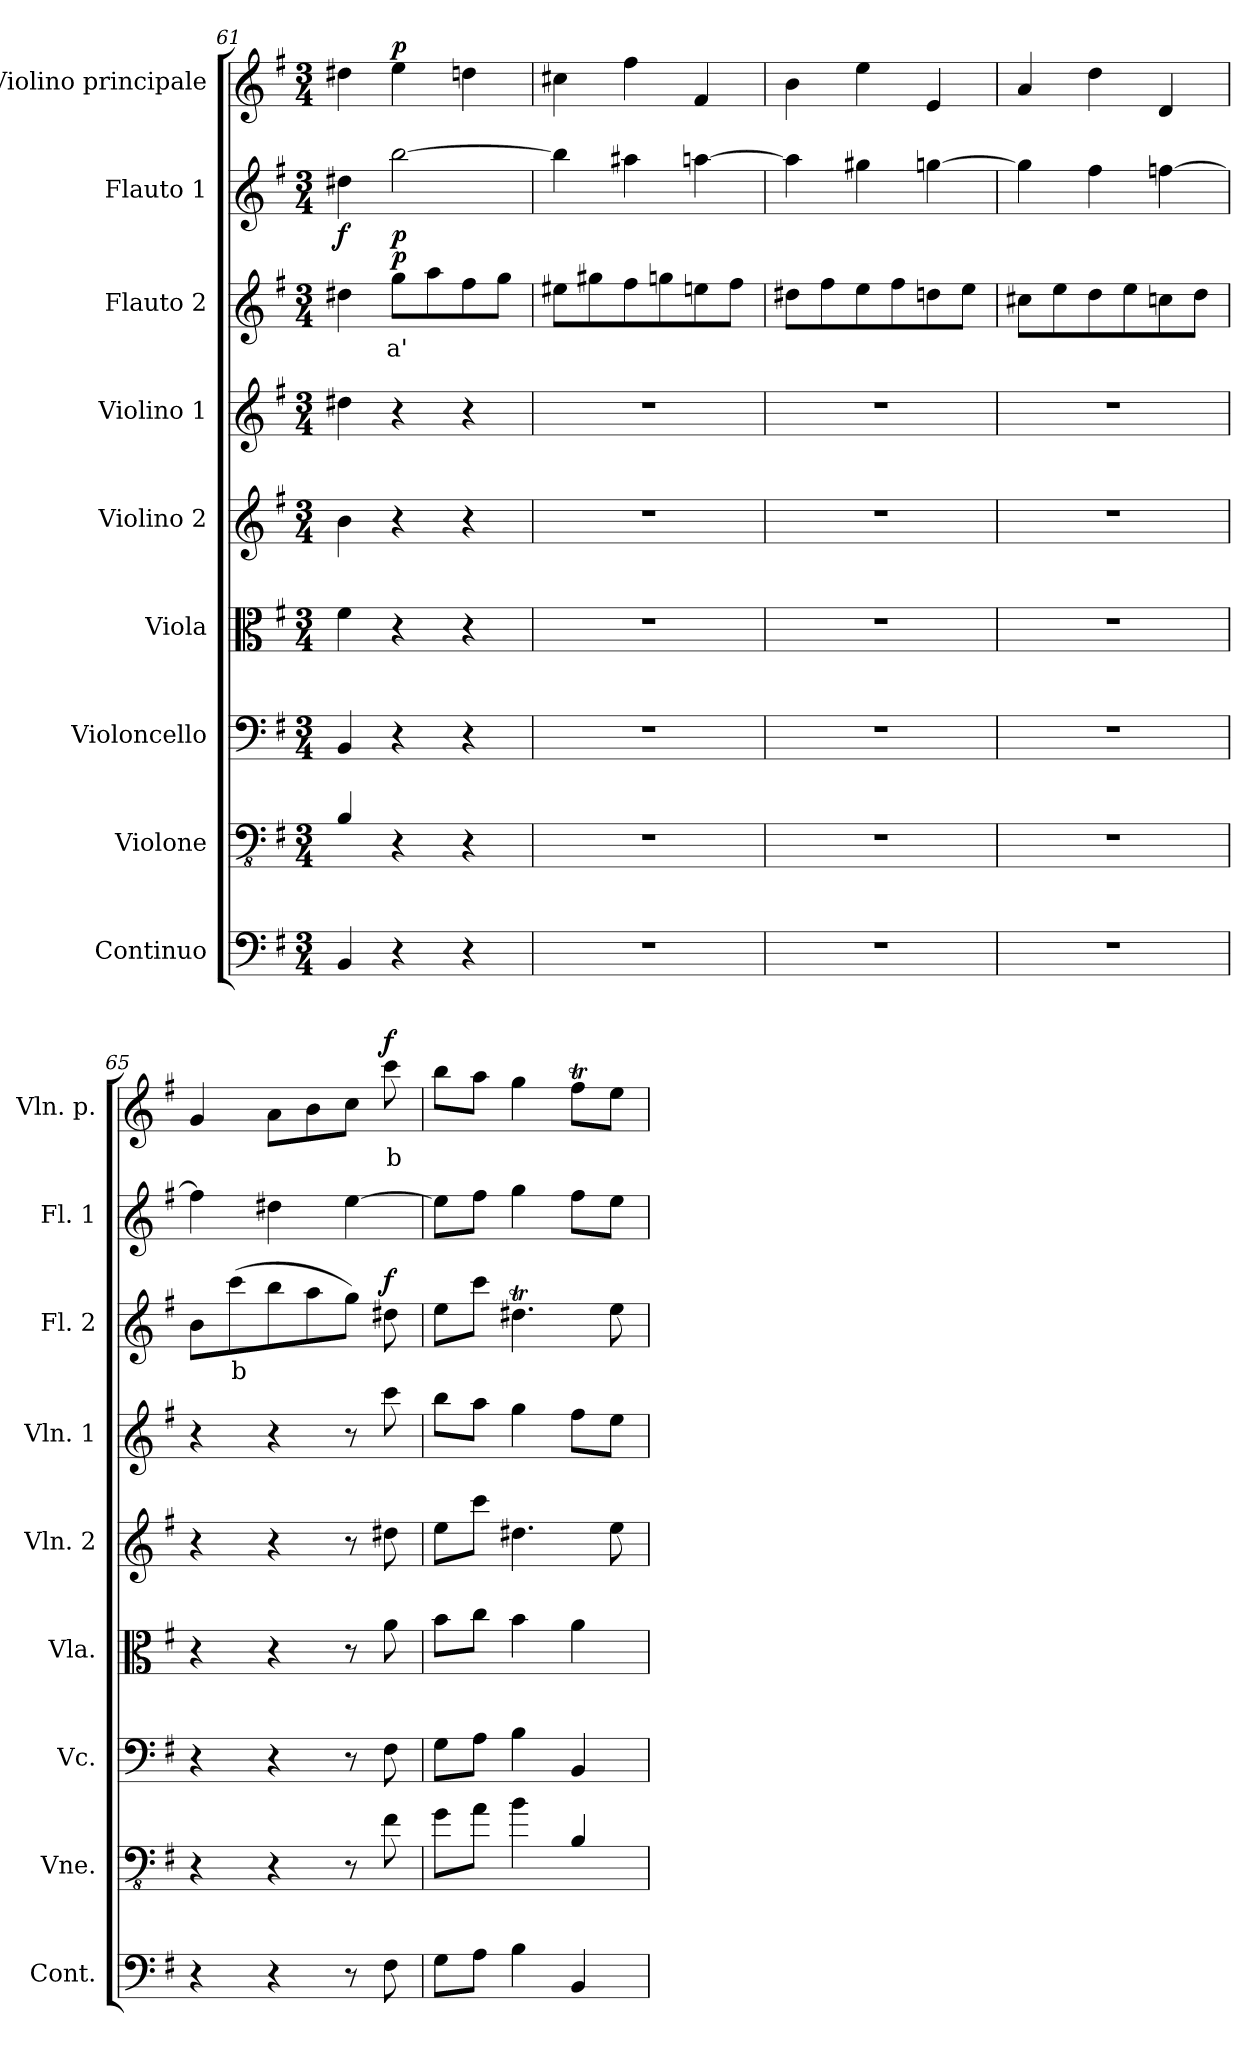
**kern	**kern	**kern	**kern	**kern	**kern	**kern	**text	**dynam	**kern	**dynam	**kern	**text	**dynam
*part9	*part8	*part7	*part6	*part5	*part4	*part3	*part3	*part3	*part2	*part2	*part1	*part1	*part1
*staff9	*staff8	*staff7	*staff6	*staff5	*staff4	*staff3	*staff3	*staff3	*staff2	*staff2	*staff1	*staff1	*staff1
*I"Continuo	*I"Violone	*I"Violoncello	*I"Viola	*I"Violino 2	*I"Violino 1	*I"Flauto 2	*	*	*I"Flauto 1	*	*I"Violino principale	*	*
*I'Cont.	*I'Vne.	*I'Vc.	*I'Vla.	*I'Vln. 2	*I'Vln. 1	*I'Fl. 2	*	*	*I'Fl. 1	*	*I'Vln. p.	*	*
*clefF4	*clefFv4	*clefF4	*clefC3	*clefG2	*clefG2	*clefG2	*	*	*clefG2	*	*clefG2	*	*
*	*ITrd7c12	*	*	*	*	*	*	*	*	*	*	*	*
*k[f#]	*k[f#]	*k[f#]	*k[f#]	*k[f#]	*k[f#]	*k[f#]	*	*	*k[f#]	*	*k[f#]	*	*
*M3/4	*M3/4	*M3/4	*M3/4	*M3/4	*M3/4	*M3/4	*	*	*M3/4	*	*M3/4	*	*
=61	=61	=61	=61	=61	=61	=61	=61	=61	=61	=61	=61	=61	=61
!	!	!	!	!	!	!	!	!	!	!LO:DY:b	!	!	!
4BB/	4BBB/	4BB/	4f#\	4b\	4dd#X\	4dd#X\	.	.	4dd#X\	f	4dd#X\	.	.
!	!	!	!	!	!	!	!LO:LY:color=#FF0000	!LO:DY:b	!	!LO:DY:b	!	!	!LO:DY:b
4r	4r	4r	4r	4r	4r	8gg\L	a'	p	[2bb\	p	4ee\	.	p
.	.	.	.	.	.	8aa\	.	.	.	.	.	.	.
4r	4r	4r	4r	4r	4r	8ff#\	.	.	.	.	4ddn\	.	.
.	.	.	.	.	.	8gg\J	.	.	.	.	.	.	.
=62	=62	=62	=62	=62	=62	=62	=62	=62	=62	=62	=62	=62	=62
2.r	2.r	2.r	2.r	2.r	2.r	8ee#X\L	.	.	4bb\]	.	4cc#X\	.	.
.	.	.	.	.	.	8gg#X\	.	.	.	.	.	.	.
.	.	.	.	.	.	8ff#\	.	.	4aa#X\	.	4ff#\	.	.
.	.	.	.	.	.	8ggn\	.	.	.	.	.	.	.
.	.	.	.	.	.	8een\	.	.	[4aan\	.	4f#/	.	.
.	.	.	.	.	.	8ff#\J	.	.	.	.	.	.	.
=63	=63	=63	=63	=63	=63	=63	=63	=63	=63	=63	=63	=63	=63
2.r	2.r	2.r	2.r	2.r	2.r	8dd#X\L	.	.	4aa\]	.	4b\	.	.
.	.	.	.	.	.	8ff#\	.	.	.	.	.	.	.
.	.	.	.	.	.	8ee\	.	.	4gg#X\	.	4ee\	.	.
.	.	.	.	.	.	8ff#\	.	.	.	.	.	.	.
.	.	.	.	.	.	8ddn\	.	.	[4ggn\	.	4e/	.	.
.	.	.	.	.	.	8ee\J	.	.	.	.	.	.	.
=64	=64	=64	=64	=64	=64	=64	=64	=64	=64	=64	=64	=64	=64
2.r	2.r	2.r	2.r	2.r	2.r	8cc#X\L	.	.	4gg\]	.	4a/	.	.
.	.	.	.	.	.	8ee\	.	.	.	.	.	.	.
.	.	.	.	.	.	8dd\	.	.	4ff#\	.	4dd\	.	.
.	.	.	.	.	.	8ee\	.	.	.	.	.	.	.
.	.	.	.	.	.	8ccn\	.	.	[4ffn\	.	4d/	.	.
.	.	.	.	.	.	8dd\J	.	.	.	.	.	.	.
=65	=65	=65	=65	=65	=65	=65	=65	=65	=65	=65	=65	=65	=65
4r	4r	4r	4r	4r	4r	8b\L	.	.	4ff\]	.	4g/	.	.
!	!	!	!	!	!	!	!LO:LY:color=#FF0000	!	!	!	!	!	!
.	.	.	.	.	.	(8ccc\	b	.	.	.	.	.	.
4r	4r	4r	4r	4r	4r	8bb\	.	.	4dd#X\	.	8a\L	.	.
.	.	.	.	.	.	8aa\	.	.	.	.	8b\	.	.
8r	8r	8r	8r	8r	8r	8gg\J)	.	.	[4ee\	.	8cc\J	.	.
!	!	!	!	!	!	!	!	!LO:DY:b	!	!	!	!LO:LY:color=#FF0000	!LO:DY:b
8F#\	8FF#\	8F#\	8a\	8dd#X\	8ccc\	8dd#X\	.	f	.	.	8ccc\	b	f
=66	=66	=66	=66	=66	=66	=66	=66	=66	=66	=66	=66	=66	=66
8G\L	8GG\L	8G\L	8b\L	8ee\L	8bb\L	8ee\L	.	.	8ee\L]	.	8bb\L	.	.
8A\J	8AA\J	8A\J	8cc\J	8ccc\J	8aa\J	8ccc\J	.	.	8ff#\J	.	8aa\J	.	.
4B\	4BB\	4B\	4b\	4.dd#X\	4gg\	4.dd#Xt\	.	.	4gg\	.	4gg\	.	.
4BB/	4BBB/	4BB/	4a\	.	8ff#\L	.	.	.	8ff#\L	.	8ff#t\L	.	.
.	.	.	.	8ee\	8ee\J	8ee\	.	.	8ee\J	.	8ee\J	.	.
=	=	=	=	=	=	=	=	=	=	=	=	=	=
*-	*-	*-	*-	*-	*-	*-	*-	*-	*-	*-	*-	*-	*-
